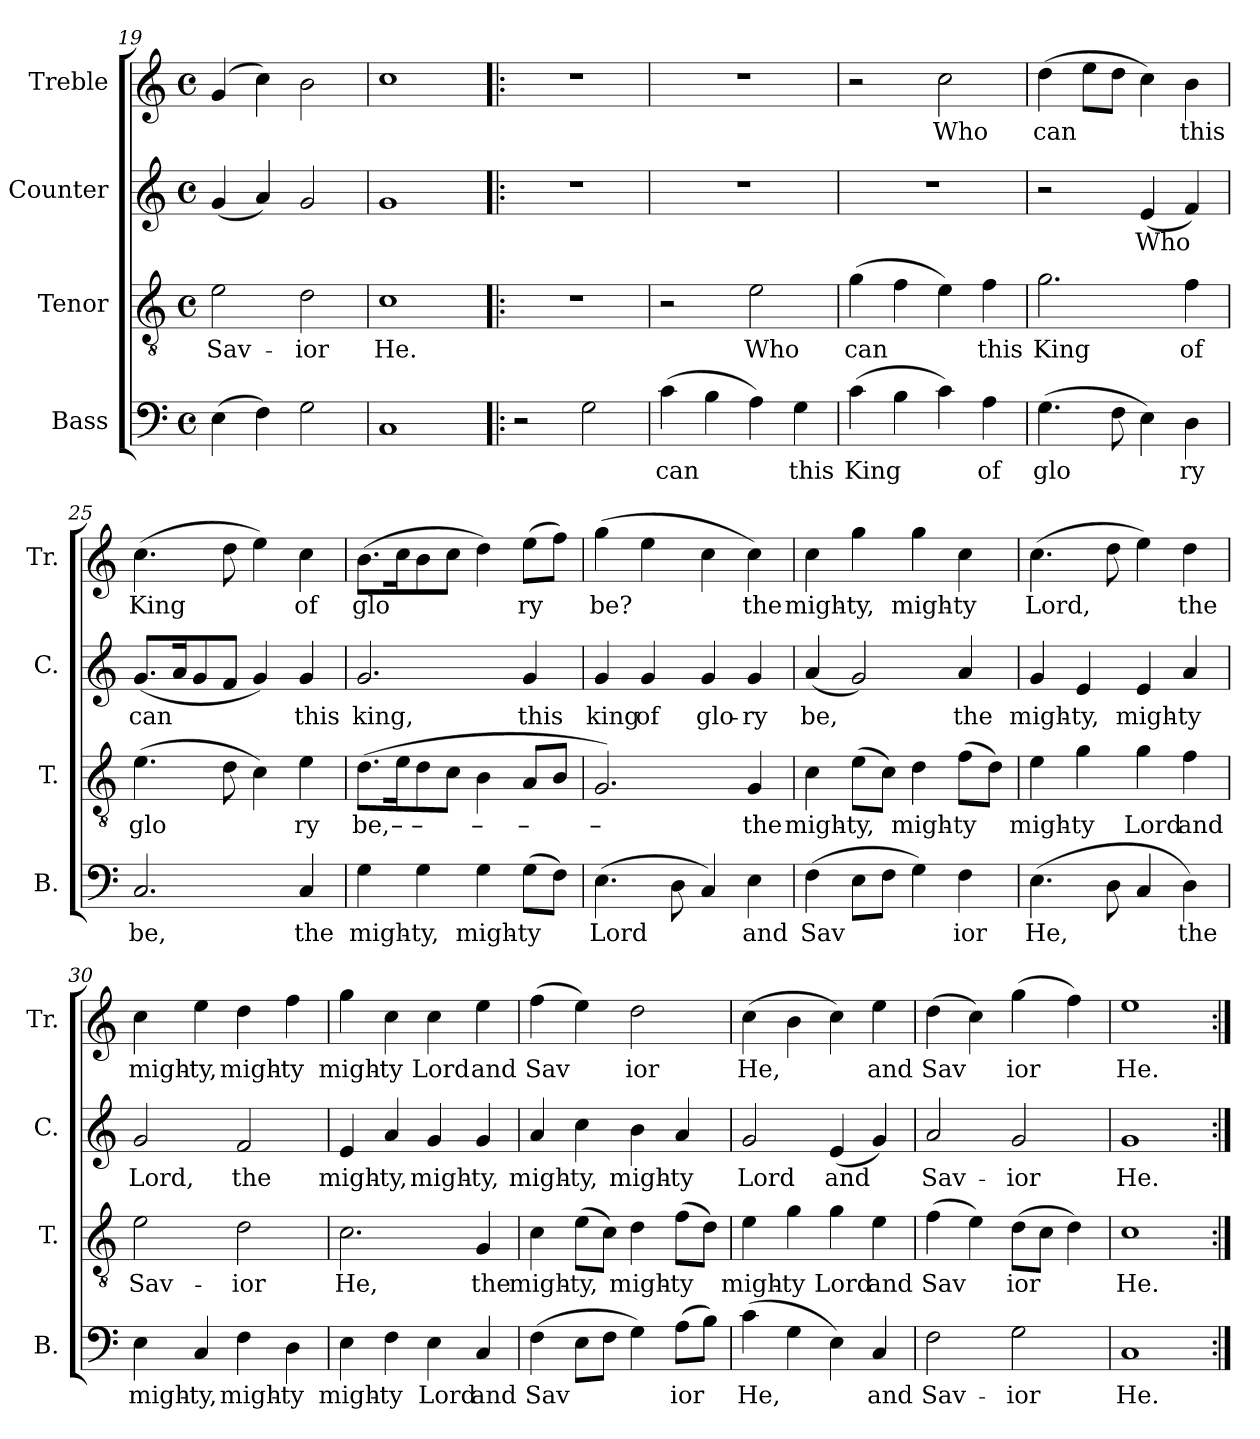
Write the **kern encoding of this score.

**kern	**text	**kern	**text	**kern	**text	**kern	**text
*part4	*part4	*part3	*part3	*part2	*part2	*part1	*part1
*staff4	*staff4	*staff3	*staff3	*staff2	*staff2	*staff1	*staff1
*I"Bass	*	*I"Tenor	*	*I"Counter	*	*I"Treble	*
*I'B.	*	*I'T.	*	*I'C.	*	*I'Tr.	*
*clefF4	*	*clefGv2	*	*clefG2	*	*clefG2	*
*k[]	*	*k[]	*	*k[]	*	*k[]	*
*C:	*	*C:	*	*C:	*	*C:	*
*M4/4	*	*M4/4	*	*M4/4	*	*M4/4	*
*met(c)	*	*met(c)	*	*met(c)	*	*met(c)	*
=19	=19	=19	=19	=19	=19	=19	=19
!	!LO:LY:b:cj	!	!LO:LY:b:cj	!	!LO:LY:b:cj	!	!LO:LY:b:cj
(>4E\	.	2e\	Sav-	(<4g/	.	(>4g/	.
!	!LO:LY:b:cj	!	!	!	!LO:LY:b:cj	!	!LO:LY:b:cj
4F\)	.	.	.	4a/)	.	4cc\)	.
!	!LO:LY:b:cj	!	!LO:LY:b:cj	!	!LO:LY:b:cj	!	!LO:LY:b:cj
2G\	.	2d\	-ior	2g/	.	2b\	.
=20	=20	=20	=20	=20	=20	=20	=20
!	!LO:LY:b:cj	!	!LO:LY:b:cj	!	!LO:LY:b:cj	!	!LO:LY:b:cj
1C	.	1c	He.	1g	.	1cc	.
=21!|:	=21!|:	=21!|:	=21!|:	=21!|:	=21!|:	=21!|:	=21!|:
2r	.	1r	.	1r	.	1r	.
!	!LO:LY:b:cj	!	!	!	!	!	!
2G\	.	.	.	.	.	.	.
!!LO:PB:g=z
=22	=22	=22	=22	=22	=22	=22	=22
!	!LO:LY:b:cj	!	!	!	!	!	!
(>4c\	can	2r	.	1r	.	1r	.
!	!LO:LY:b:cj	!	!	!	!	!	!
4B\	.	.	.	.	.	.	.
!	!LO:LY:b:cj	!	!LO:LY:b:cj	!	!	!	!
4A\)	.	2e\	Who	.	.	.	.
!	!LO:LY:b:cj	!	!	!	!	!	!
4G\	this	.	.	.	.	.	.
=23	=23	=23	=23	=23	=23	=23	=23
!	!LO:LY:b:cj	!	!LO:LY:b:cj	!	!	!	!
(>4c\	King	(>4g\	can	1r	.	2r	.
!	!LO:LY:b:cj	!	!LO:LY:b:cj	!	!	!	!
4B\	.	4f\	.	.	.	.	.
!	!LO:LY:b:cj	!	!LO:LY:b:cj	!	!	!	!LO:LY:b:cj
4c\)	.	4e\)	.	.	.	2cc\	Who
!	!LO:LY:b:cj	!	!LO:LY:b:cj	!	!	!	!
4A\	of	4f\	this	.	.	.	.
=24	=24	=24	=24	=24	=24	=24	=24
!	!LO:LY:b:cj	!	!LO:LY:b:cj	!	!	!	!LO:LY:b:cj
(>4.G\	glo-	2.g\	King	2r	.	(>4dd\	can
!	!	!	!	!	!	!	!LO:LY:b:cj
.	.	.	.	.	.	8ee\L	.
!	!LO:LY:b:cj	!	!	!	!	!	!LO:LY:b:cj
8F\	--	.	.	.	.	8dd\J	.
!	!LO:LY:b:cj	!	!	!	!LO:LY:b:cj	!	!LO:LY:b:cj
4E\)	--	.	.	(<4e/	Who	4cc\)	.
!	!LO:LY:b:cj	!	!LO:LY:b:cj	!	!LO:LY:b:cj	!	!LO:LY:b:cj
4D\	-ry	4f\	of	4f/)	.	4b\	this
=25	=25	=25	=25	=25	=25	=25	=25
!	!LO:LY:b:cj	!	!LO:LY:b:cj	!	!LO:LY:b:cj	!	!LO:LY:b:cj
2.C/	be,	(>4.e\	glo-	(<8.g/L	can	(>4.cc\	King
!	!	!	!	!	!LO:LY:b:cj	!	!
.	.	.	.	16a/	.	.	.
!	!	!	!	!	!LO:LY:b:cj	!	!
.	.	.	.	8g/	.	.	.
!	!	!	!LO:LY:b:cj	!	!LO:LY:b:cj	!	!LO:LY:b:cj
.	.	8d\	--	8f/J	.	8dd\	.
!	!	!	!LO:LY:b:cj	!	!LO:LY:b:cj	!	!LO:LY:b:cj
.	.	4c\)	--	4g/)	.	4ee\)	.
!	!LO:LY:b:cj	!	!LO:LY:b:cj	!	!LO:LY:b:cj	!	!LO:LY:b:cj
4C/	the	4e\	-ry	4g/	this	4cc\	of
=26	=26	=26	=26	=26	=26	=26	=26
!	!LO:LY:b:cj	!	!LO:LY:b:cj	!	!LO:LY:b:cj	!	!LO:LY:b:cj
4G\	migh-	(>8.d\L	be,	2.g/	king,	(>8.b\L	glo-
!	!	!	!LO:LY:b:cj	!	!	!	!LO:LY:b:cj
.	.	16e\	–	.	.	16cc\	--
!	!LO:LY:b:cj	!	!LO:LY:b:cj	!	!	!	!LO:LY:b:cj
4G\	-ty,	8d\	–	.	.	8b\	--
!	!	!	!LO:LY:b:cj	!	!	!	!LO:LY:b:cj
.	.	8c\J	.	.	.	8cc\J	--
!	!LO:LY:b:cj	!	!LO:LY:b:cj	!	!	!	!LO:LY:b:cj
4G\	migh-	4B\	–	.	.	4dd\)	--
!	!LO:LY:b:cj	!	!LO:LY:b:cj	!	!LO:LY:b:cj	!	!LO:LY:b:cj
(>8G\L	-ty	8A/L	–	4g/	this	(>8ee\L	-ry
!	!LO:LY:b:cj	!	!LO:LY:b:cj	!	!	!	!LO:LY:b:cj
8F\J)	.	8B/J	.	.	.	8ff\J)	.
=27	=27	=27	=27	=27	=27	=27	=27
!	!LO:LY:b:cj	!	!LO:LY:b:cj	!	!LO:LY:b:cj	!	!LO:LY:b:cj
(>4.E\	Lord	2.G/)	–	4g/	king	(>4gg\	be?
!	!	!	!	!	!LO:LY:b:cj	!	!LO:LY:b:cj
.	.	.	.	4g/	of	4ee\	.
!	!LO:LY:b:cj	!	!	!	!	!	!
8D\	.	.	.	.	.	.	.
!	!LO:LY:b:cj	!	!	!	!LO:LY:b:cj	!	!LO:LY:b:cj
4C/)	.	.	.	4g/	glo-	4cc\	.
!	!LO:LY:b:cj	!	!LO:LY:b:cj	!	!LO:LY:b:cj	!	!LO:LY:b:cj
4E\	and	4G/	the	4g/	-ry	4cc\)	the
=28	=28	=28	=28	=28	=28	=28	=28
!	!LO:LY:b:cj	!	!LO:LY:b:cj	!	!LO:LY:b:cj	!	!LO:LY:b:cj
(>4F\	Sav-	4c\	migh-	(<4a/	be,	4cc\	migh-
!	!LO:LY:b:cj	!	!LO:LY:b:cj	!	!LO:LY:b:cj	!	!LO:LY:b:cj
8E\L	--	(>8e\L	-ty,	2g/)	.	4gg\	-ty,
!	!LO:LY:b:cj	!	!LO:LY:b:cj	!	!	!	!
8F\J	--	8c\J)	.	.	.	.	.
!	!LO:LY:b:cj	!	!LO:LY:b:cj	!	!	!	!LO:LY:b:cj
4G\)	--	4d\	migh-	.	.	4gg\	migh-
!	!LO:LY:b:cj	!	!LO:LY:b:cj	!	!LO:LY:b:cj	!	!LO:LY:b:cj
4F\	-ior	(>8f\L	-ty	4a/	the	4cc\	-ty
!	!	!	!LO:LY:b:cj	!	!	!	!
.	.	8d\J)	.	.	.	.	.
=29	=29	=29	=29	=29	=29	=29	=29
!	!LO:LY:b:cj	!	!LO:LY:b:cj	!	!LO:LY:b:cj	!	!LO:LY:b:cj
(>4.E\	He,	4e\	migh-	4g/	migh-	(>4.cc\	Lord,
!	!	!	!LO:LY:b:cj	!	!LO:LY:b:cj	!	!
.	.	4g\	-ty	4e/	-ty,	.	.
!	!LO:LY:b:cj	!	!	!	!	!	!LO:LY:b:cj
8D\	.	.	.	.	.	8dd\	.
!	!LO:LY:b:cj	!	!LO:LY:b:cj	!	!LO:LY:b:cj	!	!LO:LY:b:cj
4C/	.	4g\	Lord	4e/	migh-	4ee\)	.
!	!LO:LY:b:cj	!	!LO:LY:b:cj	!	!LO:LY:b:cj	!	!LO:LY:b:cj
4D\)	the	4f\	and	4a/	-ty	4dd\	the
!!LO:LB:g=z
=30	=30	=30	=30	=30	=30	=30	=30
!	!LO:LY:b:cj	!	!LO:LY:b:cj	!	!LO:LY:b:cj	!	!LO:LY:b:cj
4E\	migh-	2e\	Sav-	2g/	Lord,	4cc\	migh-
!	!LO:LY:b:cj	!	!	!	!	!	!LO:LY:b:cj
4C/	-ty,	.	.	.	.	4ee\	-ty,
!	!LO:LY:b:cj	!	!LO:LY:b:cj	!	!LO:LY:b:cj	!	!LO:LY:b:cj
4F\	migh-	2d\	-ior	2f/	the	4dd\	migh-
!	!LO:LY:b:cj	!	!	!	!	!	!LO:LY:b:cj
4D\	-ty	.	.	.	.	4ff\	-ty
=31	=31	=31	=31	=31	=31	=31	=31
!	!LO:LY:b:cj	!	!LO:LY:b:cj	!	!LO:LY:b:cj	!	!LO:LY:b:cj
4E\	migh-	2.c\	He,	4e/	migh-	4gg\	migh-
!	!LO:LY:b:cj	!	!	!	!LO:LY:b:cj	!	!LO:LY:b:cj
4F\	-ty	.	.	4a/	-ty,	4cc\	-ty
!	!LO:LY:b:cj	!	!	!	!LO:LY:b:cj	!	!LO:LY:b:cj
4E\	Lord	.	.	4g/	migh-	4cc\	Lord
!	!LO:LY:b:cj	!	!LO:LY:b:cj	!	!LO:LY:b:cj	!	!LO:LY:b:cj
4C/	and	4G/	the	4g/	-ty,	4ee\	and
=32	=32	=32	=32	=32	=32	=32	=32
!	!LO:LY:b:cj	!	!LO:LY:b:cj	!	!LO:LY:b:cj	!	!LO:LY:b:cj
(>4F\	Sav-	4c\	migh-	4a/	migh-	(>4ff\	Sav-
!	!LO:LY:b:cj	!	!LO:LY:b:cj	!	!LO:LY:b:cj	!	!LO:LY:b:cj
8E\L	--	(>8e\L	-ty,	4cc\	-ty,	4ee\)	--
!	!LO:LY:b:cj	!	!LO:LY:b:cj	!	!	!	!
8F\J	--	8c\J)	.	.	.	.	.
!	!LO:LY:b:cj	!	!LO:LY:b:cj	!	!LO:LY:b:cj	!	!LO:LY:b:cj
4G\)	--	4d\	migh-	4b\	migh-	2dd\	-ior
!	!LO:LY:b:cj	!	!LO:LY:b:cj	!	!LO:LY:b:cj	!	!
(>8A\L	-ior	(>8f\L	-ty	4a/	-ty	.	.
!	!LO:LY:b:cj	!	!LO:LY:b:cj	!	!	!	!
8B\J)	.	8d\J)	.	.	.	.	.
=33	=33	=33	=33	=33	=33	=33	=33
!	!LO:LY:b:cj	!	!LO:LY:b:cj	!	!LO:LY:b:cj	!	!LO:LY:b:cj
(>4c\	He,	4e\	migh-	2g/	Lord	(>4cc\	He,
!	!LO:LY:b:cj	!	!LO:LY:b:cj	!	!	!	!LO:LY:b:cj
4G\	.	4g\	-ty	.	.	4b\	.
!	!LO:LY:b:cj	!	!LO:LY:b:cj	!	!LO:LY:b:cj	!	!LO:LY:b:cj
4E\)	.	4g\	Lord	(<4e/	and	4cc\)	.
!	!LO:LY:b:cj	!	!LO:LY:b:cj	!	!LO:LY:b:cj	!	!LO:LY:b:cj
4C/	and	4e\	and	4g/)	.	4ee\	and
=34	=34	=34	=34	=34	=34	=34	=34
!	!LO:LY:b:cj	!	!LO:LY:b:cj	!	!LO:LY:b:cj	!	!LO:LY:b:cj
2F\	Sav-	(>4f\	Sav-	2a/	Sav-	(>4dd\	Sav-
!	!	!	!LO:LY:b:cj	!	!	!	!LO:LY:b:cj
.	.	4e\)	--	.	.	4cc\)	--
!	!LO:LY:b:cj	!	!LO:LY:b:cj	!	!LO:LY:b:cj	!	!LO:LY:b:cj
2G\	-ior	(>8d\L	-ior	2g/	-ior	(>4gg\	-ior
!	!	!	!LO:LY:b:cj	!	!	!	!
.	.	8c\J	.	.	.	.	.
!	!	!	!LO:LY:b:cj	!	!	!	!LO:LY:b:cj
.	.	4d\)	.	.	.	4ff\)	.
=35	=35	=35	=35	=35	=35	=35	=35
!	!LO:LY:b:cj	!	!LO:LY:b:cj	!	!LO:LY:b:cj	!	!LO:LY:b:cj
1C	He.	1c	He.	1g	He.	1ee	He.
=:|!	=:|!	=:|!	=:|!	=:|!	=:|!	=:|!	=:|!
*-	*-	*-	*-	*-	*-	*-	*-
